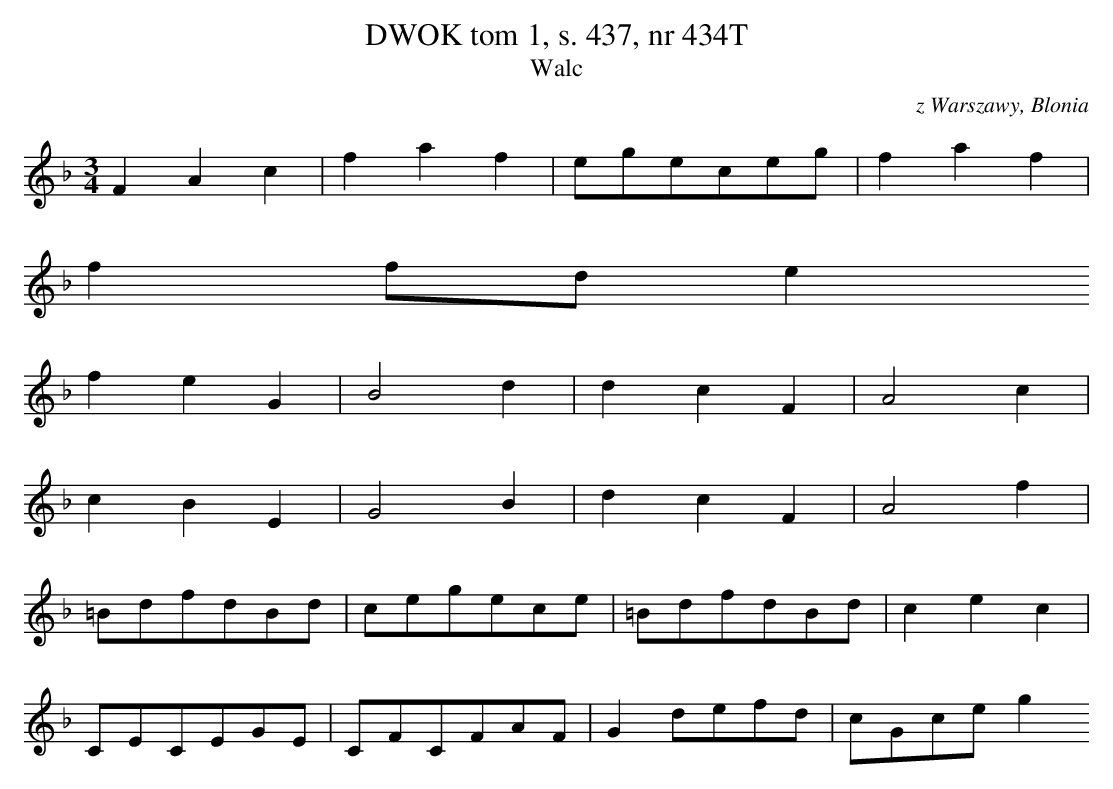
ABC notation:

X:1
T: DWOK tom 1, s. 437, nr 434T
T: Walc
O: z Warszawy, Blonia
M: 3/4
L: 1/8
K: F
F2A2c2 | f2a2f2 | egeceg | f2a2f2 |
f2fde2
f2e2G2 | B4d2 | d2c2F2 | A4c2 |
c2B2E2 | G4B2 | d2c2F2 | A4f2 |
=BdfdBd | cegece | =BdfdBd | c2e2c2 |
CECEGE | CFCFAF | G2defd | cGceg2
